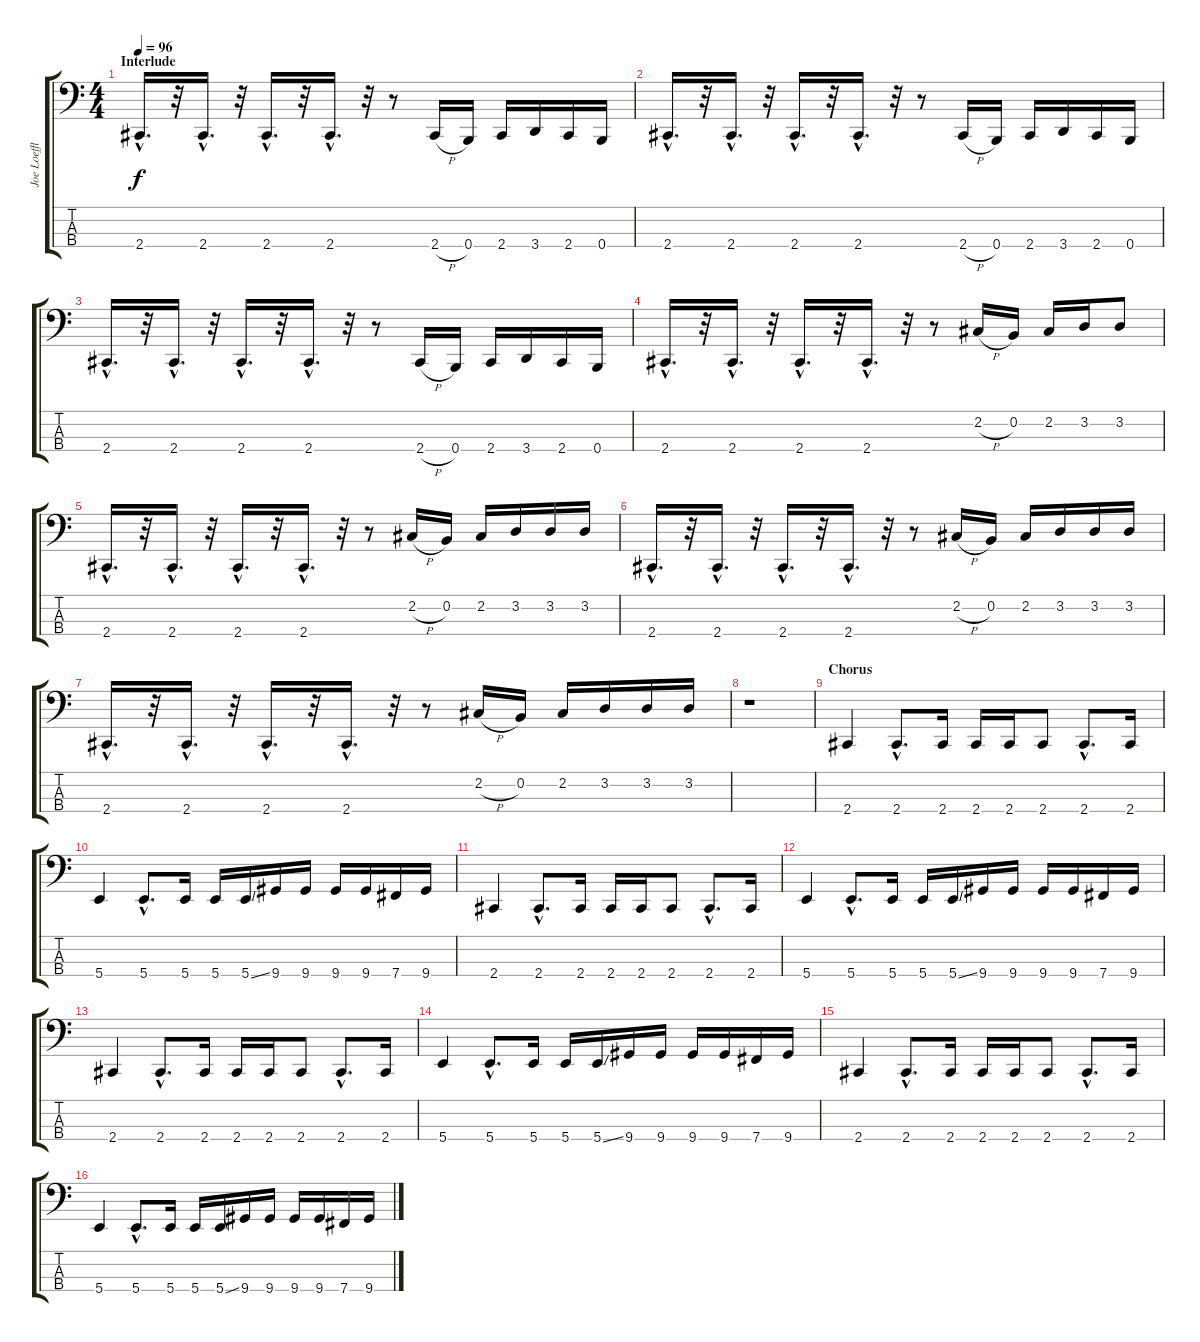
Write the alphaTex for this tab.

\track ("Joe Loeffler - Bass" "Joe Loeffl") {instrument electricbasspick}
\staff {score tabs}
\tuning (E2 B1 Gb1 B0) {hide}
\ts (4 4)
\section ("" "Interlude")
\tempo 96
\clef f4
\ks c
2.4{hac}.16{d dy f} r.32 2.4{hac}.16{d} r.32 2.4{hac}.16{d} r.32 2.4{hac}.16{d} r.32 r.8 2.4{h}.16 0.4.16 2.4.16 3.4.16 2.4.16 0.4.16 |
2.4{hac}.16{d} r.32 2.4{hac}.16{d} r.32 2.4{hac}.16{d} r.32 2.4{hac}.16{d} r.32 r.8 2.4{h}.16 0.4.16 2.4.16 3.4.16 2.4.16 0.4.16 |
2.4{hac}.16{d} r.32 2.4{hac}.16{d} r.32 2.4{hac}.16{d} r.32 2.4{hac}.16{d} r.32 r.8 2.4{h}.16 0.4.16 2.4.16 3.4.16 2.4.16 0.4.16 |
2.4{hac}.16{d} r.32 2.4{hac}.16{d} r.32 2.4{hac}.16{d} r.32 2.4{hac}.16{d} r.32 r.8 2.2{h}.16 0.2.16 2.2.16 3.2.16 3.2.8 |
2.4{hac}.16{d} r.32 2.4{hac}.16{d} r.32 2.4{hac}.16{d} r.32 2.4{hac}.16{d} r.32 r.8 2.2{h}.16 0.2.16 2.2.16 3.2.16 3.2.16 3.2.16 |
2.4{hac}.16{d} r.32 2.4{hac}.16{d} r.32 2.4{hac}.16{d} r.32 2.4{hac}.16{d} r.32 r.8 2.2{h}.16 0.2.16 2.2.16 3.2.16 3.2.16 3.2.16 |
2.4{hac}.16{d} r.32 2.4{hac}.16{d} r.32 2.4{hac}.16{d} r.32 2.4{hac}.16{d} r.32 r.8 2.2{h}.16 0.2.16 2.2.16 3.2.16 3.2.16 3.2.16 |
r.1 |
\section ("" "Chorus")
2.4.4 2.4{hac}.8{d} 2.4.16 2.4.16 2.4.16 2.4.8 2.4{hac}.8{d} 2.4.16 |
5.4.4 5.4{hac}.8{d} 5.4.16 5.4.16 5.4{ss}.16 9.4.16 9.4.16 9.4.16 9.4.16 7.4.16 9.4.16 |
2.4.4 2.4{hac}.8{d} 2.4.16 2.4.16 2.4.16 2.4.8 2.4{hac}.8{d} 2.4.16 |
5.4.4 5.4{hac}.8{d} 5.4.16 5.4.16 5.4{ss}.16 9.4.16 9.4.16 9.4.16 9.4.16 7.4.16 9.4.16 |
2.4.4 2.4{hac}.8{d} 2.4.16 2.4.16 2.4.16 2.4.8 2.4{hac}.8{d} 2.4.16 |
5.4.4 5.4{hac}.8{d} 5.4.16 5.4.16 5.4{ss}.16 9.4.16 9.4.16 9.4.16 9.4.16 7.4.16 9.4.16 |
2.4.4 2.4{hac}.8{d} 2.4.16 2.4.16 2.4.16 2.4.8 2.4{hac}.8{d} 2.4.16 |
5.4.4 5.4{hac}.8{d} 5.4.16 5.4.16 5.4{ss}.16 9.4.16 9.4.16 9.4.16 9.4.16 7.4.16 9.4.16
